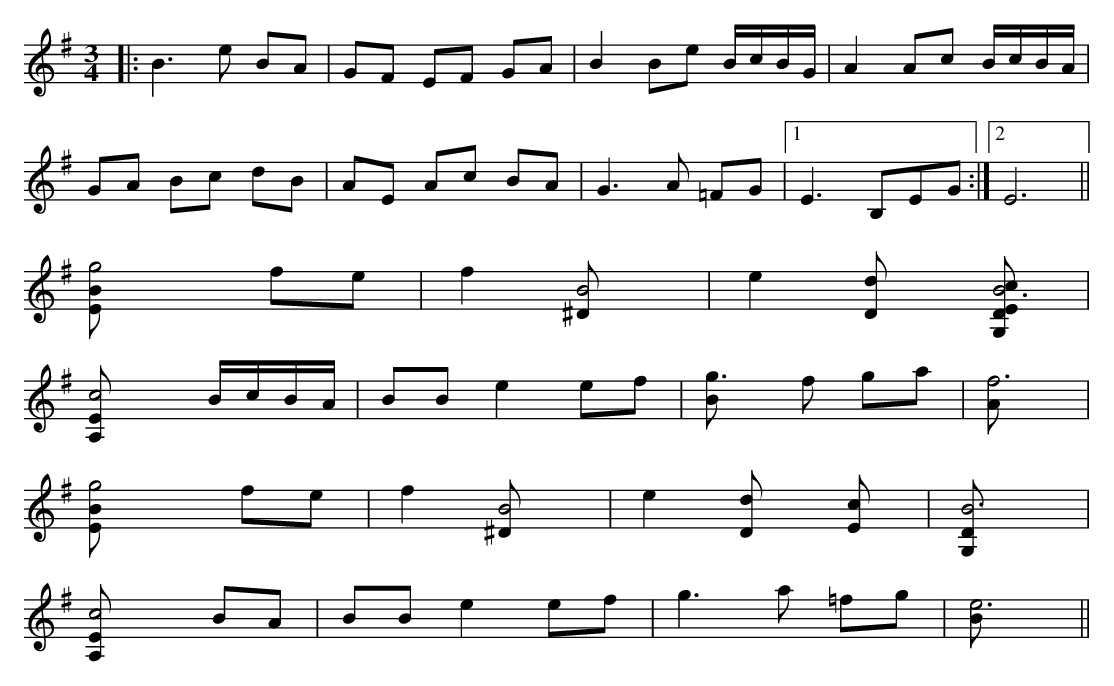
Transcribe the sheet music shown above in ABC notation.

X:1
M:3/4
K:Emin
|:B3 e BA|GF EF GA|B2 Be B/c/B/G/|A2 Ac B/c/B/A/|
GA Bc dB|AE Ac BA|G3 A =FG|1 E3 B,EG:|2 E6||
[g4BE] fe|f2 [B4^D]|e2 [d2D] [c2E|[B6DG,]|
[c4EA,] B/c/B/A/| BB e2 ef|[g3B] f ga|[f6A]|
[g4BE] fe|f2 [B4^D]|e2 [d2D] [c2E]|[B6DG,]|
[c4EA,] BA| BB e2 ef|g3 a =fg| [e6B]||
